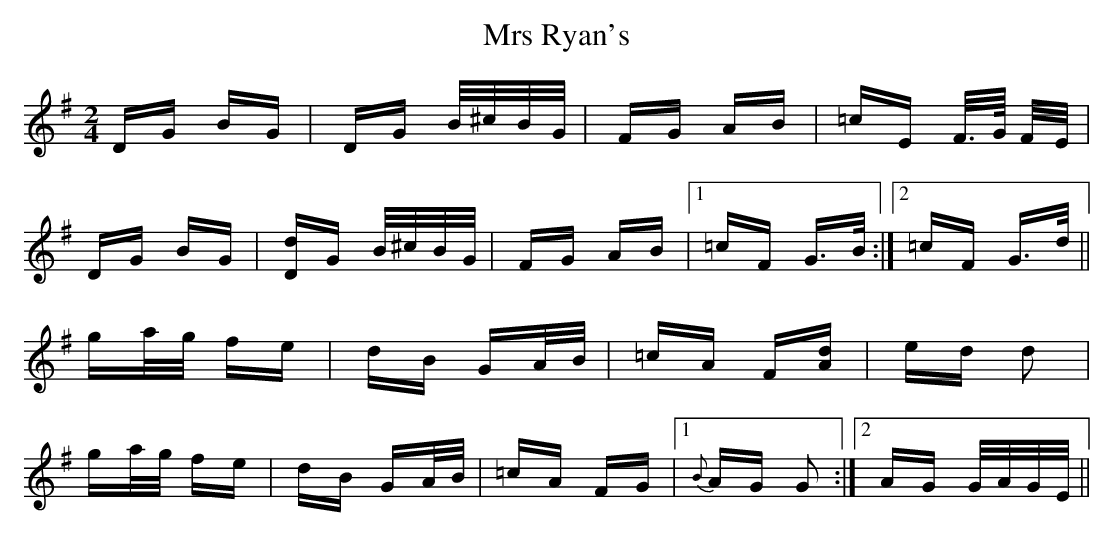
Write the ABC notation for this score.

X:1
T:Mrs Ryan's
M:2/4
K:G
DG BG|DG B/^c/B/G/|FG AB|=cE F/>G/ F/E/|
DG BG|[dD]G B/^c/B/G/|FG AB|1=cF G>B:|2=cF G>d||
ga/g/ fe|dB GA/B/|=cA F[dA]|ed d2|
ga/g/ fe|dB GA/B/|=cA FG|1{B}AG G2:|2AG G/A/G/E/||
